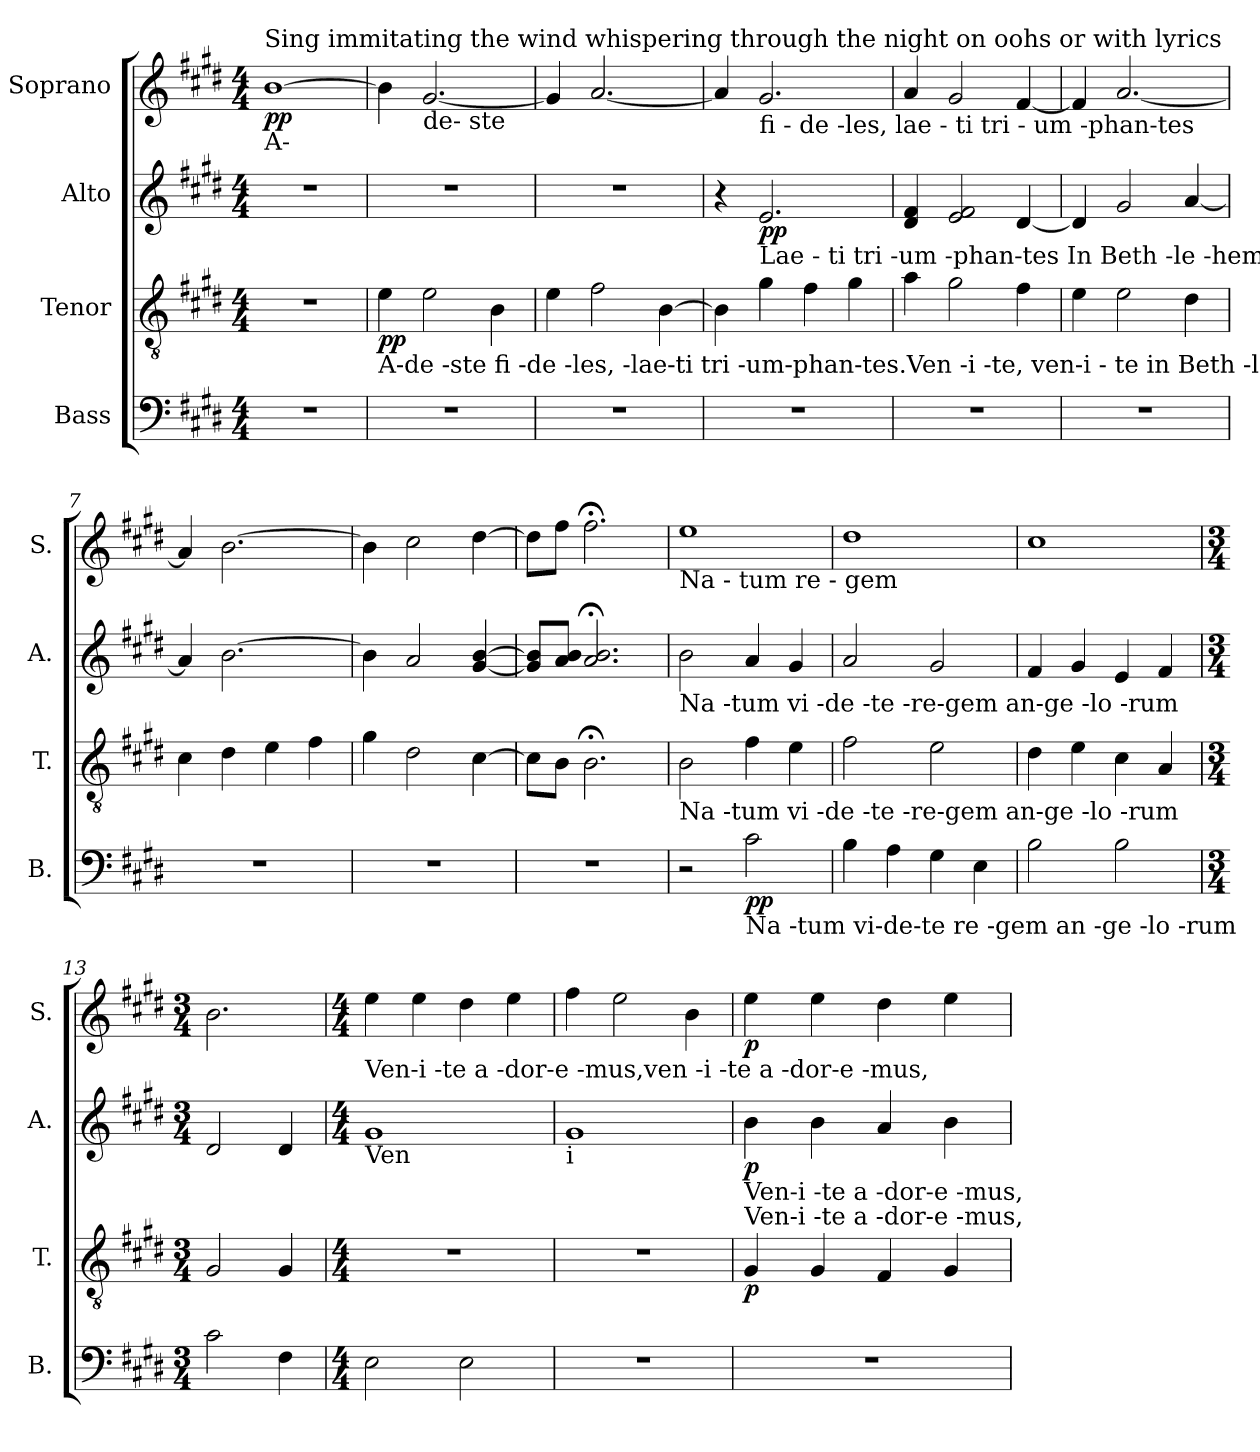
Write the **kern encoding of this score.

**kern	**dynam	**kern	**dynam	**kern	**dynam	**kern	**dynam
*part4	*part4	*part3	*part3	*part2	*part2	*part1	*part1
*staff4	*staff4	*staff3	*staff3	*staff2	*staff2	*staff1	*staff1
*I"Bass	*	*I"Tenor	*	*I"Alto	*	*I"Soprano	*
*I'B.	*	*I'T.	*	*I'A.	*	*I'S.	*
*clefF4	*	*clefGv2	*	*clefG2	*	*clefG2	*
*k[f#c#g#d#]	*	*k[f#c#g#d#]	*	*k[f#c#g#d#]	*	*k[f#c#g#d#]	*
*M4/4	*	*M4/4	*	*M4/4	*	*M4/4	*
*MM90	*	*MM90	*	*MM90	*	*MM90	*
=1	=1	=1	=1	=1	=1	=1	=1
!	!	!	!	!	!	!LO:TX:a:t=Sing immitating the wind whispering through the night on oohs or with lyrics	!
!	!	!	!	!	!	!LO:TX:b:t=A-	!
!	!	!	!	!	!	!	!LO:DY:b
1r	.	1r	.	1r	.	[1b	pp
=2	=2	=2	=2	=2	=2	=2	=2
!	!	!LO:TX:b:t=A-de  -ste   fi -de  -les,     -lae-ti tri -um-phan-tes.Ven -i    -te,  ven-i   -  te    in  Beth       -le -hem.	!	!	!	!	!
!	!	!	!LO:DY:b	!	!	!	!
1r	.	4e\	pp	1r	.	4b\]	.
!	!	!	!	!	!	!LO:TX:b:t=de-            ste	!
.	.	2e\	.	.	.	[2.g#/	.
.	.	4B\	.	.	.	.	.
=3	=3	=3	=3	=3	=3	=3	=3
1r	.	4e\	.	1r	.	4g#/]	.
.	.	2f#\	.	.	.	[2.a/	.
.	.	[4B\	.	.	.	.	.
=4	=4	=4	=4	=4	=4	=4	=4
1r	.	4B\]	.	4r	.	4a/]	.
!	!	!	!	!	!	!LO:TX:b:t=fi             -  de    -les,      lae          - ti               tri - um    -phan-tes	!
!	!	!	!	!LO:TX:b:t=Lae         - ti  tri   -um     -phan-tes      In                Beth -le       -hem.	!	!	!
!	!	!	!	!	!LO:DY:b	!	!
.	.	4g#\	.	2.e/	pp	2.g#/	.
.	.	4f#\	.	.	.	.	.
.	.	4g#\	.	.	.	.	.
=5	=5	=5	=5	=5	=5	=5	=5
1r	.	4a\	.	4d#/ 4f#/	.	4a/	.
.	.	2g#\	.	2e/ 2f#/	.	2g#/	.
.	.	4f#\	.	[4d#/	.	[4f#/	.
=6	=6	=6	=6	=6	=6	=6	=6
1r	.	4e\	.	4d#/]	.	4f#/]	.
.	.	2e\	.	2g#/	.	[2.a/	.
.	.	4d#\	.	[4a/	.	.	.
=7	=7	=7	=7	=7	=7	=7	=7
1r	.	4c#\	.	4a/]	.	4a/]	.
.	.	4d#\	.	[2.b\	.	[2.b\	.
.	.	4e\	.	.	.	.	.
.	.	4f#\	.	.	.	.	.
=8	=8	=8	=8	=8	=8	=8	=8
1r	.	4g#\	.	4b\]	.	4b\]	.
.	.	2d#\	.	2a/	.	2cc#\	.
.	.	[4c#\	.	[4g#/ [4b/	.	[4dd#\	.
=9	=9	=9	=9	=9	=9	=9	=9
1r	.	8c#\L]	.	8g#/] 8b/]L	.	8dd#\L]	.
.	.	8B\J	.	8a/ 8b/J	.	8ff#\J	.
*	*	*	*	*	*	*MM70	*
.	.	2.B;<\	.	2.a/;< 2.b/;<	.	2.ff#;<\	.
=10	=10	=10	=10	=10	=10	=10	=10
*	*	*	*	*	*	*MM90	*
!	!	!	!	!	!	!LO:TX:b:t=Na       -     tum                re           -        gem	!
!	!	!	!	!LO:TX:b:t=Na  -tum vi -de      -te      -re-gem an-ge      -lo -rum	!	!	!
!	!	!LO:TX:b:t=Na  -tum vi -de      -te      -re-gem an-ge      -lo -rum	!	!	!	!	!
2r	.	2B\	.	2b\	.	1ee	.
!LO:TX:b:t=Na    -tum vi-de-te     re  -gem           an  -ge       -lo    -rum	!	!	!	!	!	!	!
!	!LO:DY:b	!	!	!	!	!	!
2c#\	pp	4f#\	.	4a/	.	.	.
.	.	4e\	.	4g#/	.	.	.
!!LO:LB:g=z
=11	=11	=11	=11	=11	=11	=11	=11
4B\	.	2f#\	.	2a/	.	1dd#	.
4A\	.	.	.	.	.	.	.
4G#\	.	2e\	.	2g#/	.	.	.
4E\	.	.	.	.	.	.	.
=12	=12	=12	=12	=12	=12	=12	=12
2B\	.	4d#\	.	4f#/	.	1cc#	.
.	.	4e\	.	4g#/	.	.	.
2B\	.	4c#\	.	4e/	.	.	.
.	.	4A/	.	4f#/	.	.	.
=13	=13	=13	=13	=13	=13	=13	=13
*M3/4	*	*M3/4	*	*M3/4	*	*M3/4	*
2c#\	.	2G#/	.	2d#/	.	2.b\	.
4F#\	.	4G#/	.	4d#/	.	.	.
=14	=14	=14	=14	=14	=14	=14	=14
*M4/4	*	*M4/4	*	*M4/4	*	*M4/4	*
!	!	!	!	!	!	!LO:TX:b:t=Ven-i -te  a   -dor-e  -mus,ven -i -te   a  -dor-e  -mus,	!
!	!	!	!	!LO:TX:b:t=Ven	!	!	!
2E\	.	1r	.	1g#	.	4ee\	.
.	.	.	.	.	.	4ee\	.
2E\	.	.	.	.	.	4dd#\	.
.	.	.	.	.	.	4ee\	.
=15	=15	=15	=15	=15	=15	=15	=15
!	!	!	!	!LO:TX:b:t=i	!	!	!
1r	.	1r	.	1g#	.	4ff#\	.
.	.	.	.	.	.	2ee\	.
.	.	.	.	.	.	4b\	.
=16	=16	=16	=16	=16	=16	=16	=16
!	!	!	!	!LO:TX:b:t=Ven-i -te   a   -dor-e  -mus,	!	!	!
!	!	!LO:TX:a:t=Ven-i -te  a   -dor-e   -mus,	!	!	!	!	!
!	!	!	!LO:DY:b	!	!LO:DY:b	!	!LO:DY:b
1r	.	4G#/	p	4b\	p	4ee\	p
.	.	4G#/	.	4b\	.	4ee\	.
.	.	4F#/	.	4a/	.	4dd#\	.
.	.	4G#/	.	4b\	.	4ee\	.
=	=	=	=	=	=	=	=
*-	*-	*-	*-	*-	*-	*-	*-
